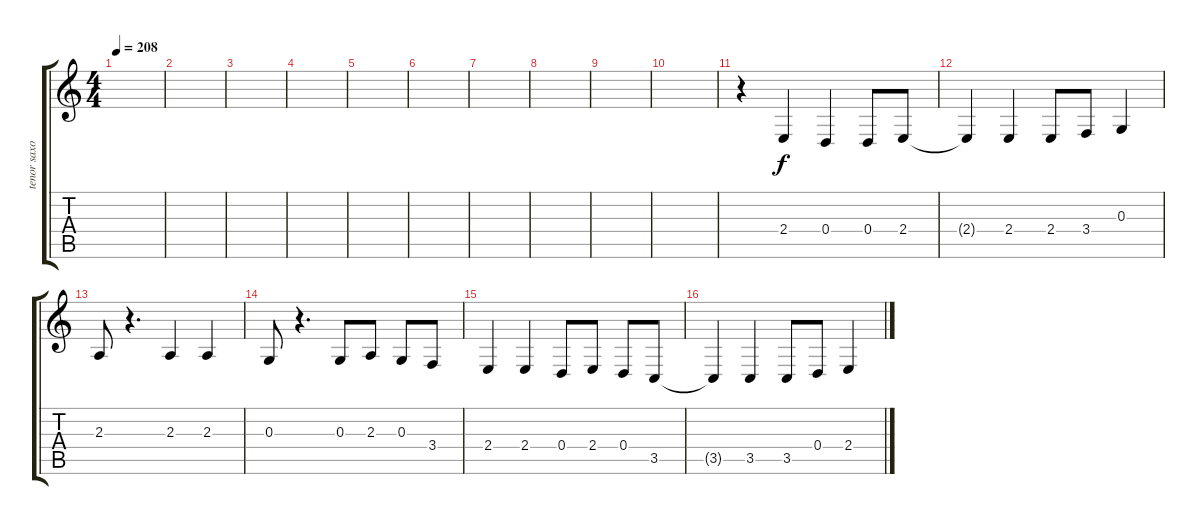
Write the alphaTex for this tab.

\track ("tenor saxophone" "tenor saxo") {instrument tenorsax}
\staff {score tabs}
\tuning (E4 B3 G3 D3 A2 E2) {hide}
\ts (4 4)
\tempo 208
\clef g2
\ks c
|
|
|
|
|
|
|
|
|
|
r.4 2.4.4 0.4.4 0.4.8 2.4.8 |
2.4{t}.4 2.4.4 2.4.8 3.4.8 0.3.4 |
2.3.8 r.4{d} 2.3.4 2.3.4 |
0.3.8 r.4{d} 0.3.8 2.3.8 0.3.8 3.4.8 |
2.4.4 2.4.4 0.4.8 2.4.8 0.4.8 3.5.8 |
3.5{t}.4 3.5.4 3.5.8 0.4.8 2.4.4
